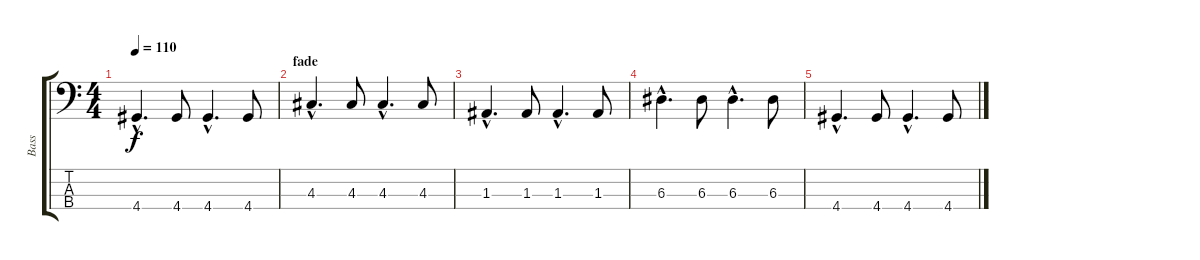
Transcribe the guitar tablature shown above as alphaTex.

\track ("Bass" "Bass") {instrument electricbassfinger}
\staff {score tabs}
\tuning (G2 D2 A1 E1) {hide}
\ts (4 4)
\tempo 110
\clef f4
\ks c
4.4{hac}.4{d dy f} 4.4.8 4.4{hac}.4{d} 4.4.8 |
\section ("" "fade")
4.3{hac}.4{d volume 9} 4.3.8 4.3{hac}.4{d} 4.3.8 |
1.3{hac}.4{d volume 6} 1.3.8 1.3{hac}.4{d} 1.3.8 |
6.3{hac}.4{d volume 3} 6.3.8 6.3{hac}.4{d} 6.3.8 |
4.4{hac}.4{d} 4.4.8 4.4{hac}.4{d} 4.4.8
